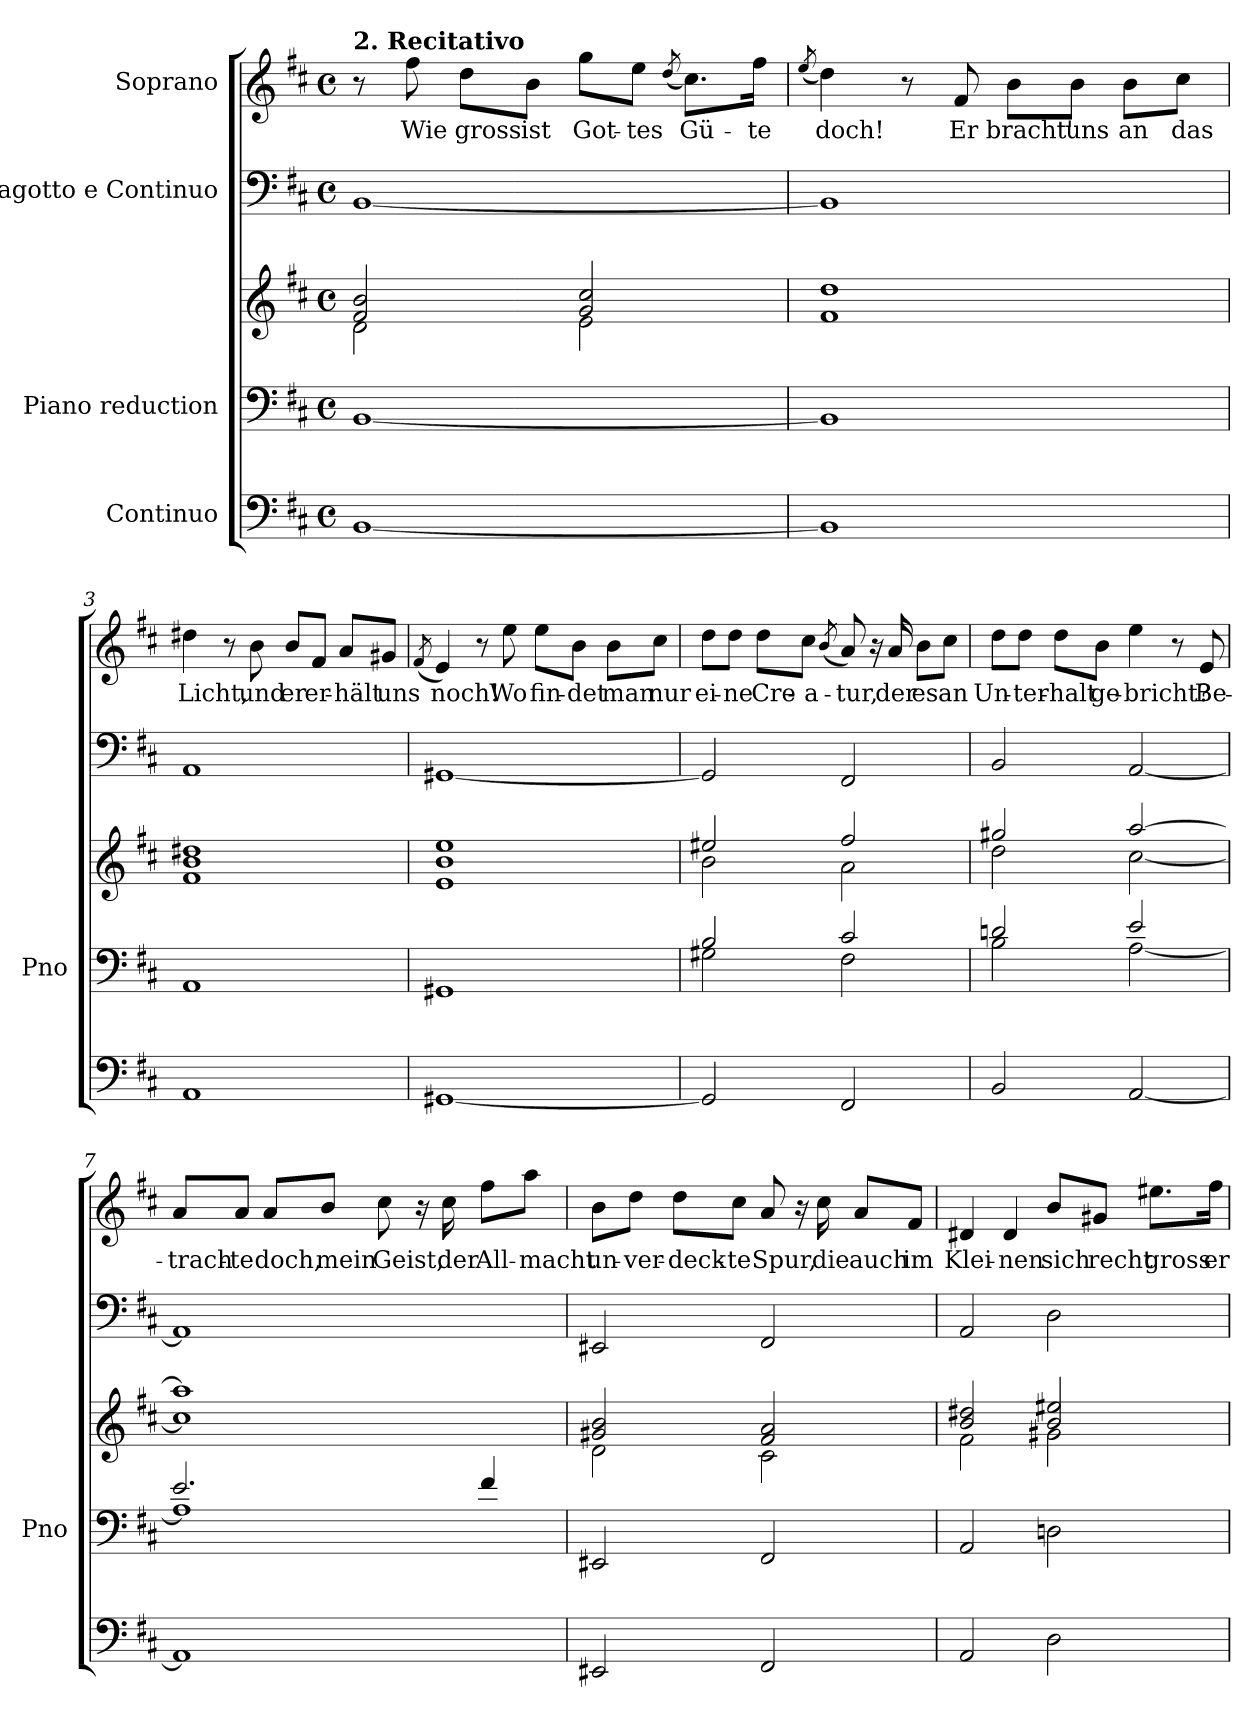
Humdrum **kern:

**kern	**kern	**kern	**kern	**kern	**text
*part4	*part3	*part3	*part2	*part1	*part1
*staff5	*staff4	*staff3	*staff2	*staff1	*staff1
*I"Continuo	*I"Piano reduction	*	*I"Fagotto e Continuo	*I"Soprano	*
*	*I'Pno	*	*	*	*
*stria5	*stria5	*stria5	*	*	*
*clefF4	*clefF4	*clefG2	*clefF4	*clefG2	*
*k[f#c#]	*k[f#c#]	*k[f#c#]	*k[f#c#]	*k[f#c#]	*
*M4/4	*M4/4	*M4/4	*M4/4	*M4/4	*
*met(c)	*met(c)	*met(c)	*met(c)	*met(c)	*
=1	=1	=1	=1	=1	=1
*	*	*^	*	*	*
!	!	!	!	!	!LO:TX:a:B:t=2. Recitativo	!
[1BB	[1BB	2f#/ 2b/	2d\	[1BB	8r	.
!	!	!	!	!	!	!LO:LY:b
.	.	.	.	.	8ff#\	Wie
!	!	!	!	!	!	!LO:LY:b
.	.	.	.	.	8dd\L	gross
!	!	!	!	!	!	!LO:LY:b
.	.	.	.	.	8b\J	ist
!	!	!	!	!	!	!LO:LY:b
.	.	2g/ 2cc#/	2e\	.	8gg\L	Got-
!	!	!	!	!	!	!LO:LY:b
.	.	.	.	.	8ee\J	tes
.	.	.	.	.	(8qdd/	.
!	!	!	!	!	!	!LO:LY:b
.	.	.	.	.	8.cc#\L)	Gü-
!	!	!	!	!	!	!LO:LY:b
.	.	.	.	.	16ff#\Jk	te
*	*	*v	*v	*	*	*
=2	=2	=2	=2	=2	=2
.	.	.	.	(8qee/	.
!	!	!	!	!	!LO:LY:b
1BB]	1BB]	1f# 1dd	1BB]	4dd\)	doch!
.	.	.	.	8r	.
!	!	!	!	!	!LO:LY:b
.	.	.	.	8f#/	Er
!	!	!	!	!	!LO:LY:b
.	.	.	.	8b\L	bracht'
!	!	!	!	!	!LO:LY:b
.	.	.	.	8b\J	uns
!	!	!	!	!	!LO:LY:b
.	.	.	.	8b\L	an
!	!	!	!	!	!LO:LY:b
.	.	.	.	8cc#\J	das
=3	=3	=3	=3	=3	=3
!	!	!	!	!	!LO:LY:b
1AA	1AA	1f# 1b 1dd#X	1AA	4dd#X\	Licht,
.	.	.	.	8r	.
!	!	!	!	!	!LO:LY:b
.	.	.	.	8b\	und
!	!	!	!	!	!LO:LY:b
.	.	.	.	8b/L	er
!	!	!	!	!	!LO:LY:b
.	.	.	.	8f#/J	er-
!	!	!	!	!	!LO:LY:b
.	.	.	.	8a/L	hält
!	!	!	!	!	!LO:LY:b
.	.	.	.	8g#X/J	uns
=4	=4	=4	=4	=4	=4
.	.	.	.	(8qf#/	.
!	!	!	!	!	!LO:LY:b
[1GG#X	1GG#X	1e 1b 1ee	[1GG#X	4e/)	noch!
.	.	.	.	8r	.
!	!	!	!	!	!LO:LY:b
.	.	.	.	8ee\	Wo
!	!	!	!	!	!LO:LY:b
.	.	.	.	8ee\L	fin-
!	!	!	!	!	!LO:LY:b
.	.	.	.	8b\J	det
!	!	!	!	!	!LO:LY:b
.	.	.	.	8b\L	man
!	!	!	!	!	!LO:LY:b
.	.	.	.	8cc#\J	nur
!!LO:LB:g=z
=5	=5	=5	=5	=5	=5
*	*^	*^	*	*	*
!	!	!	!	!	!	!	!LO:LY:b
2GG#]	2B/	2G#X\	2ee#X/	2b\	2GG#/]	8dd\L	ei-
!	!	!	!	!	!	!	!LO:LY:b
.	.	.	.	.	.	8dd\J	ne
!	!	!	!	!	!	!	!LO:LY:b
.	.	.	.	.	.	8dd\L	Cre-
!	!	!	!	!	!	!	!LO:LY:b
.	.	.	.	.	.	8cc#\J	a-
.	.	.	.	.	.	(8qb/	.
!	!	!	!	!	!	!	!LO:LY:b
2FF#	2c#/	2F#\	2ff#/	2a\	2FF#/	8a/)	tur,
.	.	.	.	.	.	16r	.
!	!	!	!	!	!	!	!LO:LY:b
.	.	.	.	.	.	16a/	der
!	!	!	!	!	!	!	!LO:LY:b
.	.	.	.	.	.	8b\L	es
!	!	!	!	!	!	!	!LO:LY:b
.	.	.	.	.	.	8cc#\J	an
=6	=6	=6	=6	=6	=6	=6	=6
!	!	!	!	!	!	!	!LO:LY:b
2BB	2dn/	2B\	2gg#X/	2dd\	2BB/	8dd\L	Un-
!	!	!	!	!	!	!	!LO:LY:b
.	.	.	.	.	.	8dd\J	ter-
!	!	!	!	!	!	!	!LO:LY:b
.	.	.	.	.	.	8dd\L	halt
!	!	!	!	!	!	!	!LO:LY:b
.	.	.	.	.	.	8b\J	ge-
!	!	!	!	!	!	!	!LO:LY:b
[2AA	2e/	[2A\	[2aa/	[2cc#\	[2AA/	4ee\	bricht?
.	.	.	.	.	.	8r	.
!	!	!	!	!	!	!	!LO:LY:b
.	.	.	.	.	.	8e/	Be-
=7	=7	=7	=7	=7	=7	=7	=7
!	!	!	!	!	!	!	!LO:LY:b
1AA]	2.e/	1A]	1aa]	1cc#]	1AA]	8a/L	trach-
!	!	!	!	!	!	!	!LO:LY:b
.	.	.	.	.	.	8a/J	te
!	!	!	!	!	!	!	!LO:LY:b
.	.	.	.	.	.	8a/L	doch,
!	!	!	!	!	!	!	!LO:LY:b
.	.	.	.	.	.	8b/J	mein
!	!	!	!	!	!	!	!LO:LY:b
.	.	.	.	.	.	8cc#\	Geist,
.	.	.	.	.	.	16r	.
!	!	!	!	!	!	!	!LO:LY:b
.	.	.	.	.	.	16cc#\	der
!	!	!	!	!	!	!	!LO:LY:b
.	4f#/	.	.	.	.	8ff#\L	All-
!	!	!	!	!	!	!	!LO:LY:b
.	.	.	.	.	.	8aa\J	macht
*	*v	*v	*	*	*	*	*
=8	=8	=8	=8	=8	=8	=8
!	!	!	!	!	!	!LO:LY:b
2EE#X	2EE#X/	2g#X/ 2b/	2d\	2EE#X/	8b\L	un-
!	!	!	!	!	!	!LO:LY:b
.	.	.	.	.	8dd\J	ver-
!	!	!	!	!	!	!LO:LY:b
.	.	.	.	.	8dd\L	deck-
!	!	!	!	!	!	!LO:LY:b
.	.	.	.	.	8cc#\J	te
!	!	!	!	!	!	!LO:LY:b
2FF#	2FF#/	2f#/ 2a/	2c#\	2FF#/	8a/	Spur,
.	.	.	.	.	16r	.
!	!	!	!	!	!	!LO:LY:b
.	.	.	.	.	16cc#\	die
!	!	!	!	!	!	!LO:LY:b
.	.	.	.	.	8a/L	auch
!	!	!	!	!	!	!LO:LY:b
.	.	.	.	.	8f#/J	im
!!LO:LB:g=z
=9	=9	=9	=9	=9	=9	=9
!	!	!	!	!	!	!LO:LY:b
2AA	2AA/	2b/ 2dd#X/	2f#\	2AA/	4d#X/	Klei-
!	!	!	!	!	!	!LO:LY:b
.	.	.	.	.	4d#/	nen
!	!	!	!	!	!	!LO:LY:b
2D	2Dn\	2b/ 2ee#X/	2g#X\	2D\	8b/L	sich
!	!	!	!	!	!	!LO:LY:b
.	.	.	.	.	8g#X/J	recht
!	!	!	!	!	!	!LO:LY:b
.	.	.	.	.	8.ee#X\L	gross
!	!	!	!	!	!	!LO:LY:b
.	.	.	.	.	16ff#\Jk	er-
*	*	*v	*v	*	*	*
=	=	=	=	=	=
*-	*-	*-	*-	*-	*-
